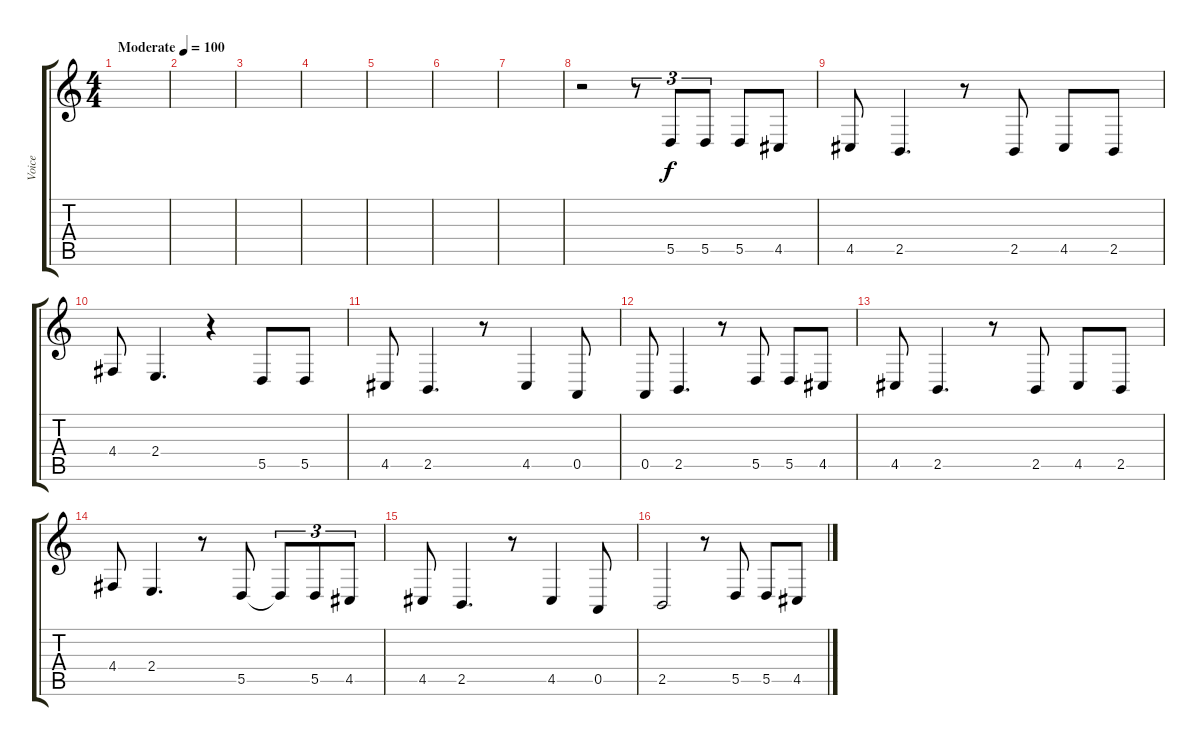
\track ("Voice" "Voice") {instrument clarinet}
\staff {score tabs}
\tuning (E4 B3 G3 D3 A2 E2) {hide}
\ts (4 4)
\tempo (100 "Moderate")
\clef g2
\ks c
|
|
|
|
|
|
|
r.2 r.8{tu (3 2)} 5.5.8{tu (3 2)} 5.5.8{tu (3 2)} 5.5.8 4.5.8 |
4.5.8 2.5.4{d} r.8 2.5.8 4.5.8 2.5.8 |
4.4.8 2.4.4{d} r.4 5.5.8 5.5.8 |
4.5.8 2.5.4{d} r.8 4.5.4 0.5.8 |
0.5.8 2.5.4{d} r.8 5.5.8 5.5.8 4.5.8 |
4.5.8 2.5.4{d} r.8 2.5.8 4.5.8 2.5.8 |
4.4.8 2.4.4{d} r.8 5.5.8 5.5{t}.8{tu (3 2)} 5.5.8{tu (3 2)} 4.5.8{tu (3 2)} |
4.5.8 2.5.4{d} r.8 4.5.4 0.5.8 |
2.5.2 r.8 5.5.8 5.5.8 4.5.8
